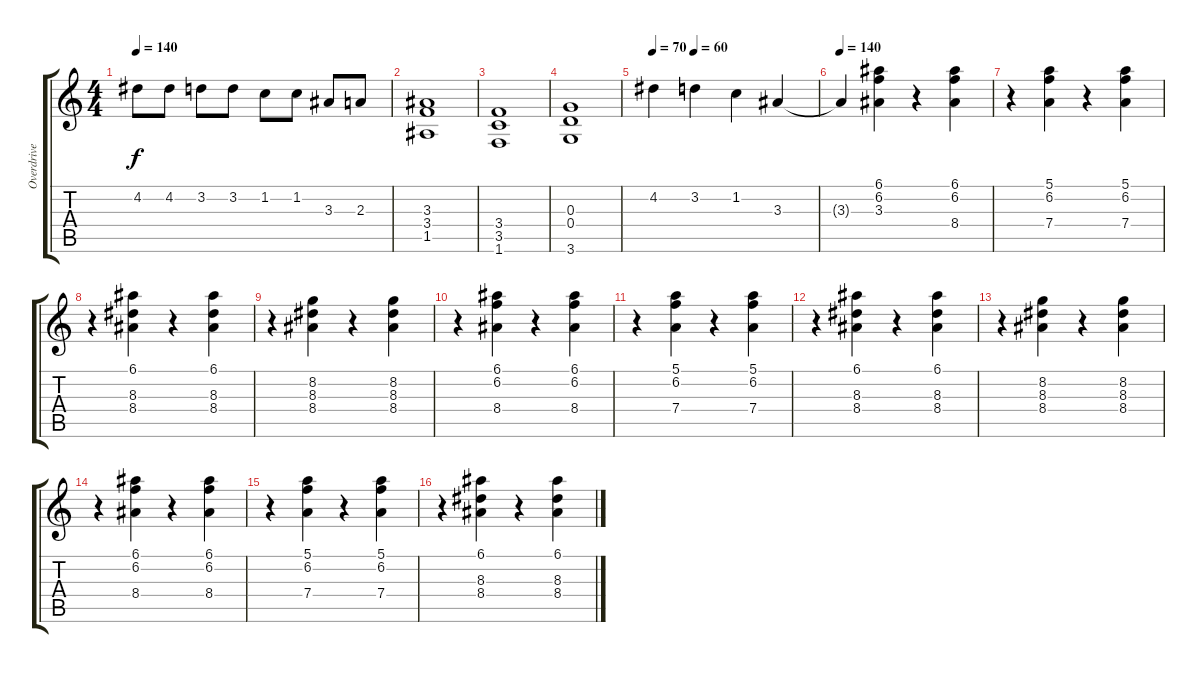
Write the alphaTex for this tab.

\track ("Overdrive Guitar" "Overdrive ") {instrument distortionguitar}
\staff {score tabs}
\tuning (E4 B3 G3 D3 A2 E2) {hide}
\ts (4 4)
\tempo 140
\clef g2
\ks c
4.2.8{dy f} 4.2.8 3.2.8 3.2.8 1.2.8 1.2.8 3.3.8 2.3.8 |
(3.3 3.4 1.5).1 |
(3.4 3.5 1.6).1 |
(0.3 0.4 3.6).1 |
\tempo 70
\tempo (60 0.25)
4.2.4 3.2.4 1.2.4 3.3.4 |
\tempo 140
3.3{t}.4 (6.1 6.2 3.3).4 r.4 (6.1 6.2 8.4).4 |
r.4 (5.1 6.2 7.4).4 r.4 (5.1 6.2 7.4).4 |
r.4 (6.1 8.3 8.4).4 r.4 (6.1 8.3 8.4).4 |
r.4 (8.2 8.3 8.4).4 r.4 (8.2 8.3 8.4).4 |
r.4 (6.1 6.2 8.4).4 r.4 (6.1 6.2 8.4).4 |
r.4 (5.1 6.2 7.4).4 r.4 (5.1 6.2 7.4).4 |
r.4 (6.1 8.3 8.4).4 r.4 (6.1 8.3 8.4).4 |
r.4 (8.2 8.3 8.4).4 r.4 (8.2 8.3 8.4).4 |
r.4 (6.1 6.2 8.4).4 r.4 (6.1 6.2 8.4).4 |
r.4 (5.1 6.2 7.4).4 r.4 (5.1 6.2 7.4).4 |
r.4 (6.1 8.3 8.4).4 r.4 (6.1 8.3 8.4).4
